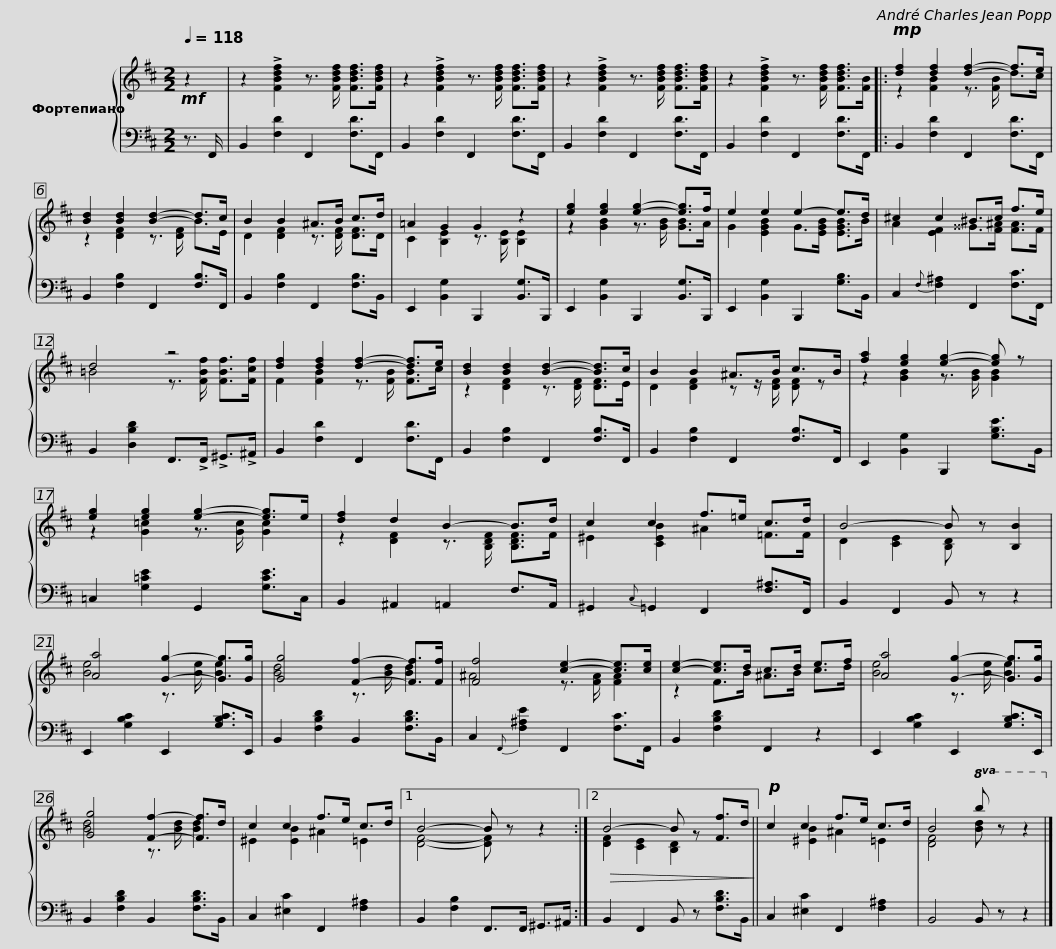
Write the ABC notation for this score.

X:1
%%score { ( 1 3 ) | 2 }
L:1/8
Q:1/4=118
M:2/2
I:linebreak $
K:D
V:1 treble
V:3 treble
V:2 bass
V:1
!mf! z2 | z2 !>![FBdf]2 z3/2 [FBdf]/ [FBdf]>[FBdf] | z2 !>![FBdf]2 z3/2 [FBdf]/ [FBdf]>[FBdf] | z2 !>![FBdf]2 z3/2 [FBdf]/ [FBdf]>[FBdf] |$ z2 !>![FBdf]2 z3/2 [FBdf]/ [FBdf]>[FB] |: %5
!mp! [df]2 [df]2 [df]2- f>e | [Bd]2 [Bd]2 [Bd]2- d>c |$ B2 B2 ^A>B c>d | =A2 G2 G2 z2 | [eg]2 [eg]2 [eg]2- [eg]>f |$ %10
 e2 e2 e2- e>d | ^c2 c2 ^B>c f>e | d4 z4 |$ [df]2 [df]2 [df]2- [df]>e | [Bd]2 [Bd]2 [Bd]2- [Bd]>c | %15
 B2 B2 ^A>B c>B |$ [fa]2 [eg]2 [eg]2- [eg] z | [eg]2 [eg]2 [eg]2- [eg]>e | [df]2 d2 B2- B>d |$ c2 c2 f>=e c>d | %20
 B4- B z [B,B]2 | [Aa]4 [Gg]2- [Gg]>[Gg] |$ [Gg]4 [Ff]2- [Ff]>[Ff] | [Ff]4 [ce]2- [ce]>[ce] | [ce]2- [ce]>d c>d e>f |$ %25
 [Aa]4 [Gg]2- [Gg]>[Gg] | [Gg]4 [Ff]2- [Ff]>d | c2 c2 f>e c>d |1$ B4- B z z2 :|2!>(! B4- B z [Ff]>d!>)! || %30
!p! c2 c2 f>e c>d | B4!8va(! b z z2!8va)! |] %32
V:2
 z3/2 F,,/ | B,,2 [F,D]2 F,,2 [F,D]>F,, | B,,2 [F,D]2 F,,2 [F,D]>F,, | B,,2 [F,D]2 F,,2 [F,D]>F,, |$ B,,2 [F,D]2 F,,2 [F,D]>F,, |: %5
 B,,2 [F,D]2 F,,2 [F,D]>F,, | B,,2 [F,B,]2 F,,2 [F,B,]>F,, |$ B,,2 [F,B,]2 F,,2 [F,B,]>B,, | E,,2 [B,,G,]2 B,,,2 [B,,G,]>B,,, | E,,2 [B,,G,]2 B,,,2 [B,,G,]>B,,, |$ %10
 E,,2 [B,,G,]2 B,,,2 [G,B,]>B,, | C,2{F,} [F,^A,]2 F,,2 [F,C]>F,, | B,,2 [D,B,D]2 F,,>!>!F,, !>!^G,,>!>!^A,, |$ B,,2 [F,D]2 F,,2 [F,D]>F,, | B,,2 [F,B,]2 F,,2 [F,B,]>F,, | %15
 B,,2 [F,B,]2 F,,2 [F,B,]>F,, |$ E,,2 [B,,G,]2 B,,,2 [G,B,E]>B,, | =C,2 [G,=CE]2 G,,2 [G,CE]>C, | B,,2 ^A,,2 =A,,2 F,>A,, |$ ^G,,2{C,} =G,,2 F,,2 [F,^A,]>F,, | %20
 B,,2 F,,2 B,, z z2 | E,,2 [G,B,C]2 E,,2 [G,B,C]>E,, |$ B,,2 [F,B,D]2 B,,2 [F,B,D]>B,, | C,2{F,,} [F,^A,E]2 F,,2 [F,C]>F,, | B,,2 [F,B,D]2 F,,2 z2 |$ %25
 E,,2 [G,B,C]2 E,,2 [G,B,C]>E,, | B,,2 [F,B,D]2 B,,2 [F,B,D]>B,, | C,2 [^E,C]2 F,,2 [F,^A,]2 |1$ B,,2 [F,B,]2 F,,>F,, ^G,,>^A,, :|2 B,,2 F,,2 B,, z [F,B,D]>B,, || %30
 C,2 [^E,C]2 F,,2 [F,^A,]2 | B,,4 B,, z z2 |] %32
V:3
 x2 | x8 | x8 | x8 |$ x8 |: %5
 z2 [FB]2 z3/2 [FB]/ d>c | z2 [DF]2 z3/2 [DF]/ B>E |$ D2 [DF]2 z3/2 [DF]/ [DF]>D | C2 [B,E]2 z3/2 [B,E]/ [B,E]2 | z2 [GB]2 z3/2 [GB]/ [GB]>A |$ %10
 G2 [EGB]2 G>[EGB] [EGB]>B | A2 [EF]2 ^^G>[F^A] [FA]>F | =B4 z3/2 [FBf]/ [FBf]>[Fcf] |$ F2 [FB]2 z3/2 [FB]/ [FB]>c | z2 [DF]2 z3/2 [DF]/ [DF]>E | %15
 D2 [DF]2 z z/ [DF]/ [DF] z |$ z2 [GB]2 z3/2 [GB]/ [GB]2 | z2 [G=c]2 z3/2 [Gc]/ [Gc]2 | z2 [DF]2 z3/2 [B,DF]/ [B,DF]>F |$ ^E2 [CEB]2 ^A2 =F>F | %20
 D2 [CE]2 [B,D] x3 | [Be]4 z3/2 [Be]/ [Be]2 |$ [Bd]4 z3/2 [Bd]/ [Bd]2 | ^A4 z3/2 [FA]/ [FA]2 | z2 F>B ^A>B c>d |$ %25
 [Be]4 z3/2 [Be]/ [Be]2 | [Bd]4 z3/2 [Bd]/ [Bd]2 | ^E2 [EB]2 ^A2 =E2 |1$ [DF]4- [DF] x3 :|2 [DF]2 [CE]2 [B,D]2 x2 || %30
 x2 [^EB]2 ^A2 =E2 | [DF]4!8va(! [Bd] x3!8va)! |] %32
